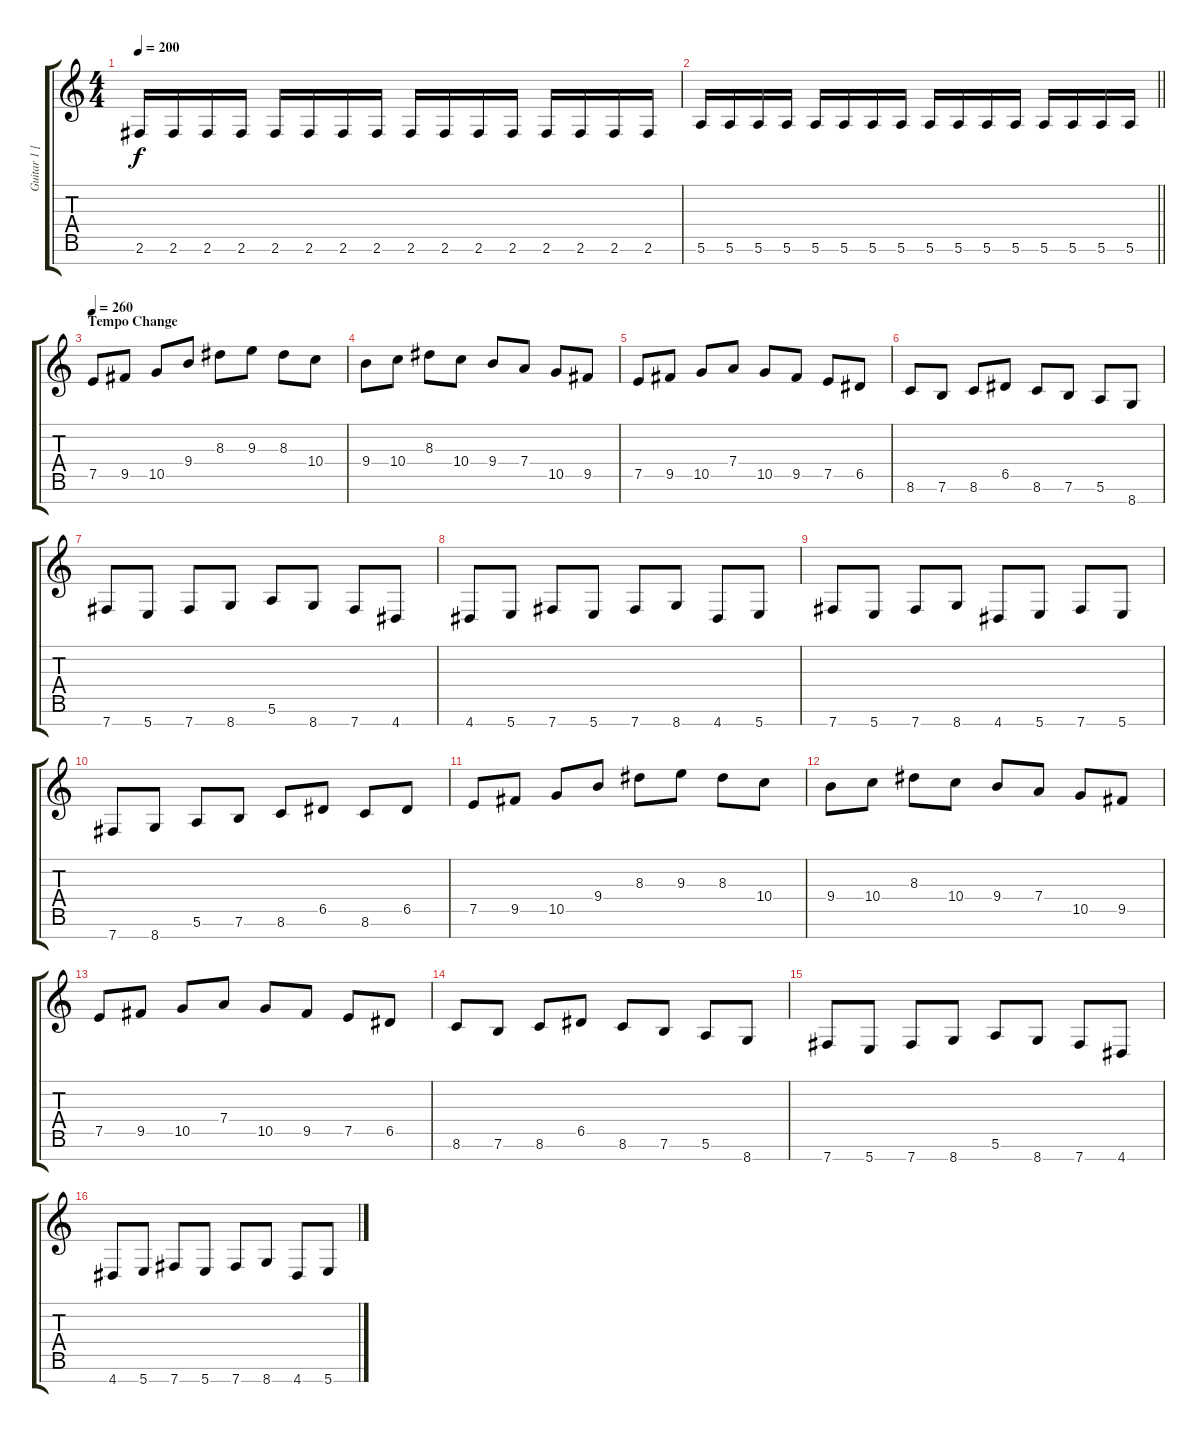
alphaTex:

\track ("Guitar 1 [7-String]" "Guitar 1 [") {instrument distortionguitar}
\staff {score tabs}
\tuning (E4 B3 G3 D3 A2 E2 B1) {hide}
\ts (4 4)
\tempo 200
\clef g2
\ks c
2.6.16{dy f} 2.6.16 2.6.16 2.6.16 2.6.16 2.6.16 2.6.16 2.6.16 2.6.16 2.6.16 2.6.16 2.6.16 2.6.16 2.6.16 2.6.16 2.6.16 |
\barLineRight lightlight
5.6.16 5.6.16 5.6.16 5.6.16 5.6.16 5.6.16 5.6.16 5.6.16 5.6.16 5.6.16 5.6.16 5.6.16 5.6.16 5.6.16 5.6.16 5.6.16 |
\section ("" "Tempo Change")
\tempo 260
7.5.8 9.5.8 10.5.8 9.4.8 8.3.8 9.3.8 8.3.8 10.4.8 |
9.4.8 10.4.8 8.3.8 10.4.8 9.4.8 7.4.8 10.5.8 9.5.8 |
7.5.8 9.5.8 10.5.8 7.4.8 10.5.8 9.5.8 7.5.8 6.5.8 |
8.6.8 7.6.8 8.6.8 6.5.8 8.6.8 7.6.8 5.6.8 8.7.8 |
7.7.8 5.7.8 7.7.8 8.7.8 5.6.8 8.7.8 7.7.8 4.7.8 |
4.7.8 5.7.8 7.7.8 5.7.8 7.7.8 8.7.8 4.7.8 5.7.8 |
7.7.8 5.7.8 7.7.8 8.7.8 4.7.8 5.7.8 7.7.8 5.7.8 |
7.7.8 8.7.8 5.6.8 7.6.8 8.6.8 6.5.8 8.6.8 6.5.8 |
7.5.8 9.5.8 10.5.8 9.4.8 8.3.8 9.3.8 8.3.8 10.4.8 |
9.4.8 10.4.8 8.3.8 10.4.8 9.4.8 7.4.8 10.5.8 9.5.8 |
7.5.8 9.5.8 10.5.8 7.4.8 10.5.8 9.5.8 7.5.8 6.5.8 |
8.6.8 7.6.8 8.6.8 6.5.8 8.6.8 7.6.8 5.6.8 8.7.8 |
7.7.8 5.7.8 7.7.8 8.7.8 5.6.8 8.7.8 7.7.8 4.7.8 |
4.7.8 5.7.8 7.7.8 5.7.8 7.7.8 8.7.8 4.7.8 5.7.8
